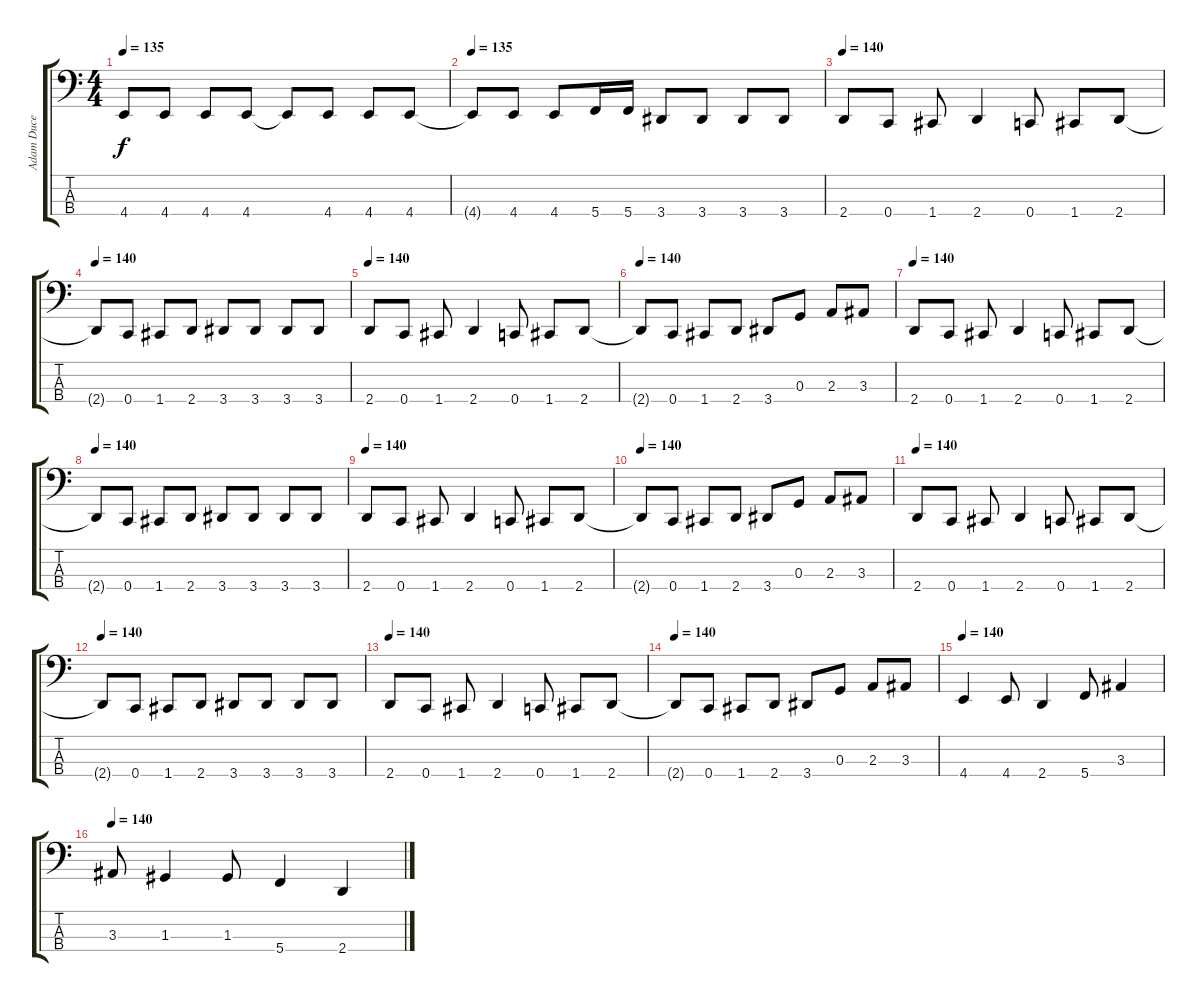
\track ("Adam Duce" "Adam Duce") {instrument electricbasspick}
\staff {score tabs}
\tuning (F2 C2 G1 C1) {hide}
\ts (4 4)
\tempo 128
\tempo 135
\clef f4
\ks c
4.4.8{dy f} 4.4.8 4.4.8 4.4.8 4.4{t}.8 4.4.8 4.4.8 4.4.8 |
\tempo 135
4.4{t}.8 4.4.8 4.4.8 5.4.16 5.4.16 3.4.8 3.4.8 3.4.8 3.4.8 |
\tempo 140
2.4.8 0.4.8 1.4.8 2.4.4 0.4.8 1.4.8 2.4.8 |
\tempo 140
2.4{t}.8 0.4.8 1.4.8 2.4.8 3.4.8 3.4.8 3.4.8 3.4.8 |
\tempo 140
2.4.8 0.4.8 1.4.8 2.4.4 0.4.8 1.4.8 2.4.8 |
\tempo 140
2.4{t}.8 0.4.8 1.4.8 2.4.8 3.4.8 0.3.8 2.3.8 3.3.8 |
\tempo 140
2.4.8 0.4.8 1.4.8 2.4.4 0.4.8 1.4.8 2.4.8 |
\tempo 140
2.4{t}.8 0.4.8 1.4.8 2.4.8 3.4.8 3.4.8 3.4.8 3.4.8 |
\tempo 140
2.4.8 0.4.8 1.4.8 2.4.4 0.4.8 1.4.8 2.4.8 |
\tempo 140
2.4{t}.8 0.4.8 1.4.8 2.4.8 3.4.8 0.3.8 2.3.8 3.3.8 |
\tempo 140
2.4.8 0.4.8 1.4.8 2.4.4 0.4.8 1.4.8 2.4.8 |
\tempo 140
2.4{t}.8 0.4.8 1.4.8 2.4.8 3.4.8 3.4.8 3.4.8 3.4.8 |
\tempo 140
2.4.8 0.4.8 1.4.8 2.4.4 0.4.8 1.4.8 2.4.8 |
\tempo 140
2.4{t}.8 0.4.8 1.4.8 2.4.8 3.4.8 0.3.8 2.3.8 3.3.8 |
\tempo 140
4.4.4 4.4.8 2.4.4 5.4.8 3.3.4 |
\tempo 140
3.3.8 1.3.4 1.3.8 5.4.4 2.4.4
